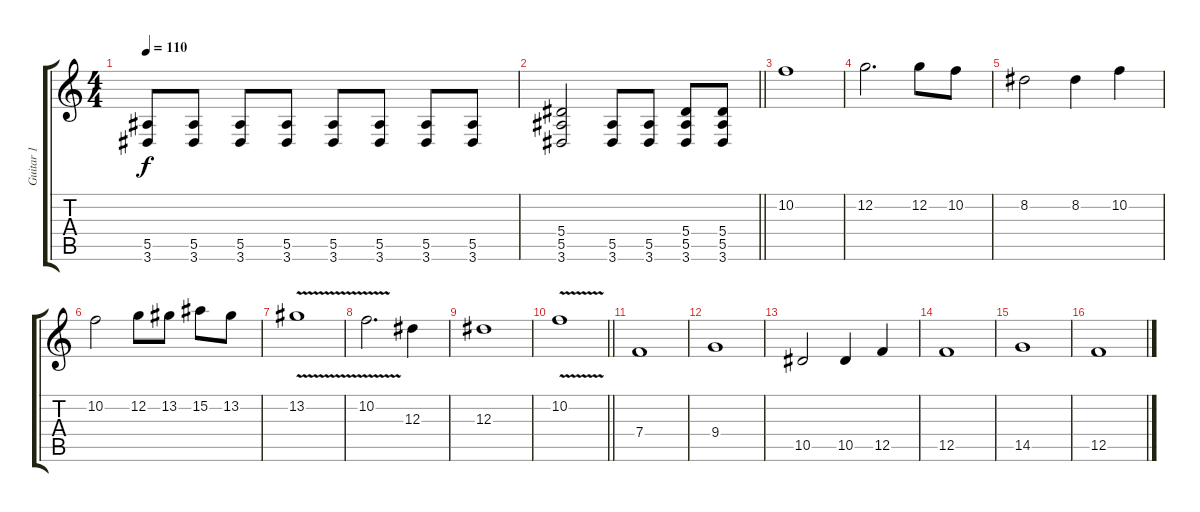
\track ("Guitar 1" "Guitar 1") {instrument distortionguitar}
\staff {score tabs}
\tuning (C4 G3 Eb3 Bb2 F2 C2) {hide}
\ts (4 4)
\tempo 110
\clef g2
\ks c
(5.5 3.6).8{dy f} (5.5 3.6).8 (5.5 3.6).8 (5.5 3.6).8 (5.5 3.6).8 (5.5 3.6).8 (5.5 3.6).8 (5.5 3.6).8 |
\barLineRight lightlight
(5.4 5.5 3.6).2 (5.5 3.6).8 (5.5 3.6).8 (5.4 5.5 3.6).8 (5.4 5.5 3.6).8 |
10.2.1 |
12.2.2{d} 12.2.8 10.2.8 |
8.2.2 8.2.4 10.2.4 |
10.2.2 12.2.8 13.2.8 15.2.8 13.2.8 |
13.2{v}.1 |
10.2{v}.2{d} 12.3.4 |
12.3.1 |
\barLineRight lightlight
10.2{v}.1 |
7.4.1 |
9.4.1 |
10.5.2 10.5.4 12.5.4 |
12.5.1 |
14.5.1 |
12.5.1
